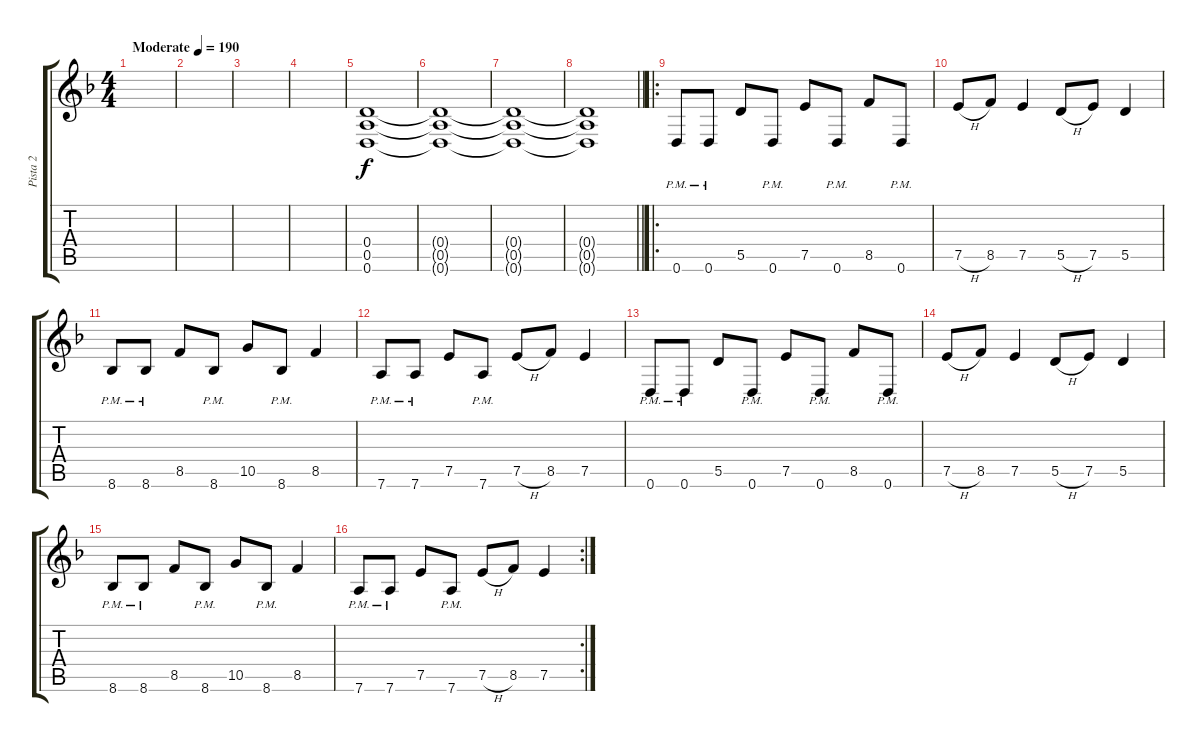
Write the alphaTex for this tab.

\track ("Pista 2" "Pista 2") {instrument distortionguitar}
\staff {score tabs}
\tuning (E4 B3 G3 D3 A2 D2) {hide}
\ts (4 4)
\tempo (190 "Moderate")
\clef g2
\ks dminor
|
|
|
|
(0.4 0.5 0.6).1 |
(0.4{t} 0.5{t} 0.6{t}).1 |
(0.4{t} 0.5{t} 0.6{t}).1 |
\barLineRight lightlight
(0.4{t} 0.5{t} 0.6{t}).1 |
\ro
0.6{pm}.8 0.6{pm}.8 5.5.8 0.6{pm}.8 7.5.8 0.6{pm}.8 8.5.8 0.6{pm}.8 |
7.5{h}.8 8.5.8 7.5.4 5.5{h}.8 7.5.8 5.5.4 |
8.6{pm}.8 8.6{pm}.8 8.5.8 8.6{pm}.8 10.5.8 8.6{pm}.8 8.5.4 |
7.6{pm}.8 7.6{pm}.8 7.5.8 7.6{pm}.8 7.5{h}.8 8.5.8 7.5.4 |
0.6{pm}.8 0.6{pm}.8 5.5.8 0.6{pm}.8 7.5.8 0.6{pm}.8 8.5.8 0.6{pm}.8 |
7.5{h}.8 8.5.8 7.5.4 5.5{h}.8 7.5.8 5.5.4 |
8.6{pm}.8 8.6{pm}.8 8.5.8 8.6{pm}.8 10.5.8 8.6{pm}.8 8.5.4 |
\rc 2
7.6{pm}.8 7.6{pm}.8 7.5.8 7.6{pm}.8 7.5{h}.8 8.5.8 7.5.4
